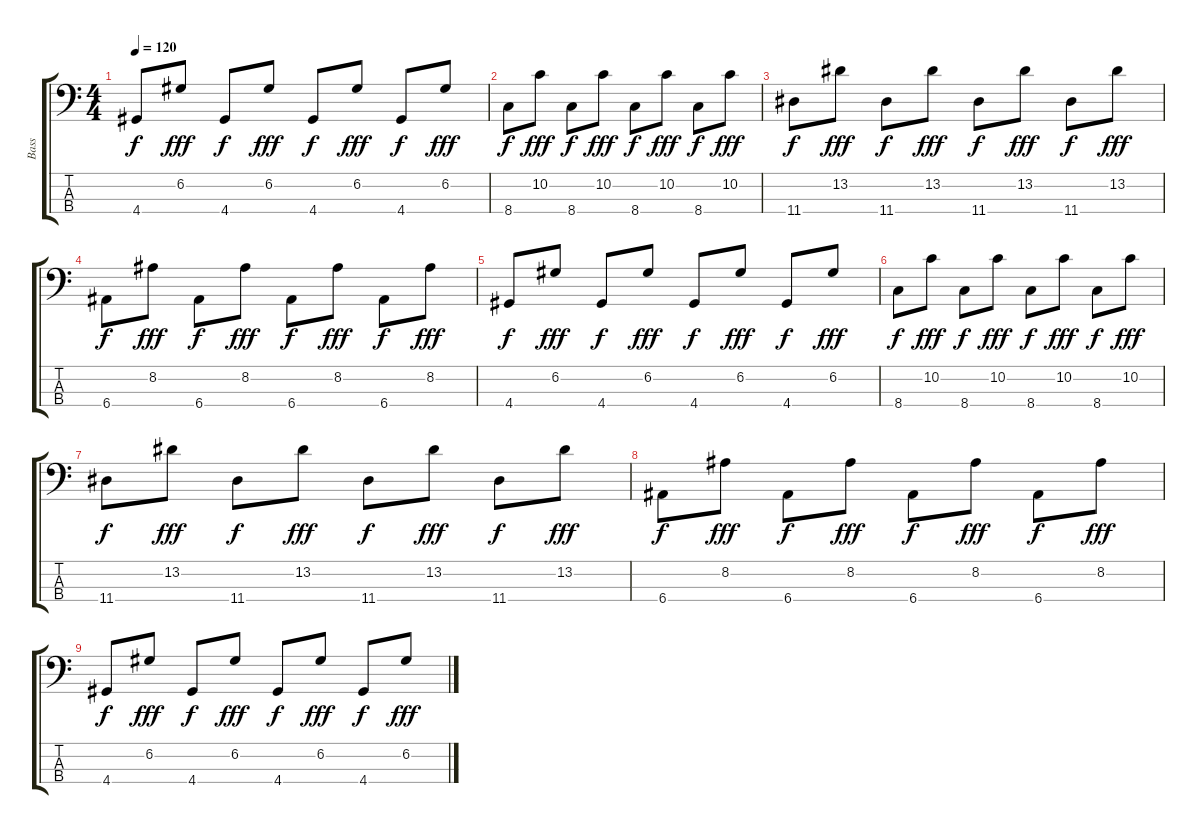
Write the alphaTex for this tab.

\track ("Bass" "Bass") {instrument electricbasspick}
\staff {score tabs}
\tuning (G2 D2 A1 E1) {hide}
\ts (4 4)
\tempo 120
\clef f4
\ks c
4.4.8{dy f} 6.2.8{dy fff} 4.4.8{dy f} 6.2.8{dy fff} 4.4.8{dy f} 6.2.8{dy fff} 4.4.8{dy f} 6.2.8{dy fff} |
8.4.8{dy f} 10.2.8{dy fff} 8.4.8{dy f} 10.2.8{dy fff} 8.4.8{dy f} 10.2.8{dy fff} 8.4.8{dy f} 10.2.8{dy fff} |
11.4.8{dy f} 13.2.8{dy fff} 11.4.8{dy f} 13.2.8{dy fff} 11.4.8{dy f} 13.2.8{dy fff} 11.4.8{dy f} 13.2.8{dy fff} |
6.4.8{dy f} 8.2.8{dy fff} 6.4.8{dy f} 8.2.8{dy fff} 6.4.8{dy f} 8.2.8{dy fff} 6.4.8{dy f} 8.2.8{dy fff} |
4.4.8{dy f} 6.2.8{dy fff} 4.4.8{dy f} 6.2.8{dy fff} 4.4.8{dy f} 6.2.8{dy fff} 4.4.8{dy f} 6.2.8{dy fff} |
8.4.8{dy f} 10.2.8{dy fff} 8.4.8{dy f} 10.2.8{dy fff} 8.4.8{dy f} 10.2.8{dy fff} 8.4.8{dy f} 10.2.8{dy fff} |
11.4.8{dy f} 13.2.8{dy fff} 11.4.8{dy f} 13.2.8{dy fff} 11.4.8{dy f} 13.2.8{dy fff} 11.4.8{dy f} 13.2.8{dy fff} |
6.4.8{dy f} 8.2.8{dy fff} 6.4.8{dy f} 8.2.8{dy fff} 6.4.8{dy f} 8.2.8{dy fff} 6.4.8{dy f} 8.2.8{dy fff} |
4.4.8{dy f} 6.2.8{dy fff} 4.4.8{dy f} 6.2.8{dy fff} 4.4.8{dy f} 6.2.8{dy fff} 4.4.8{dy f} 6.2.8{dy fff}
